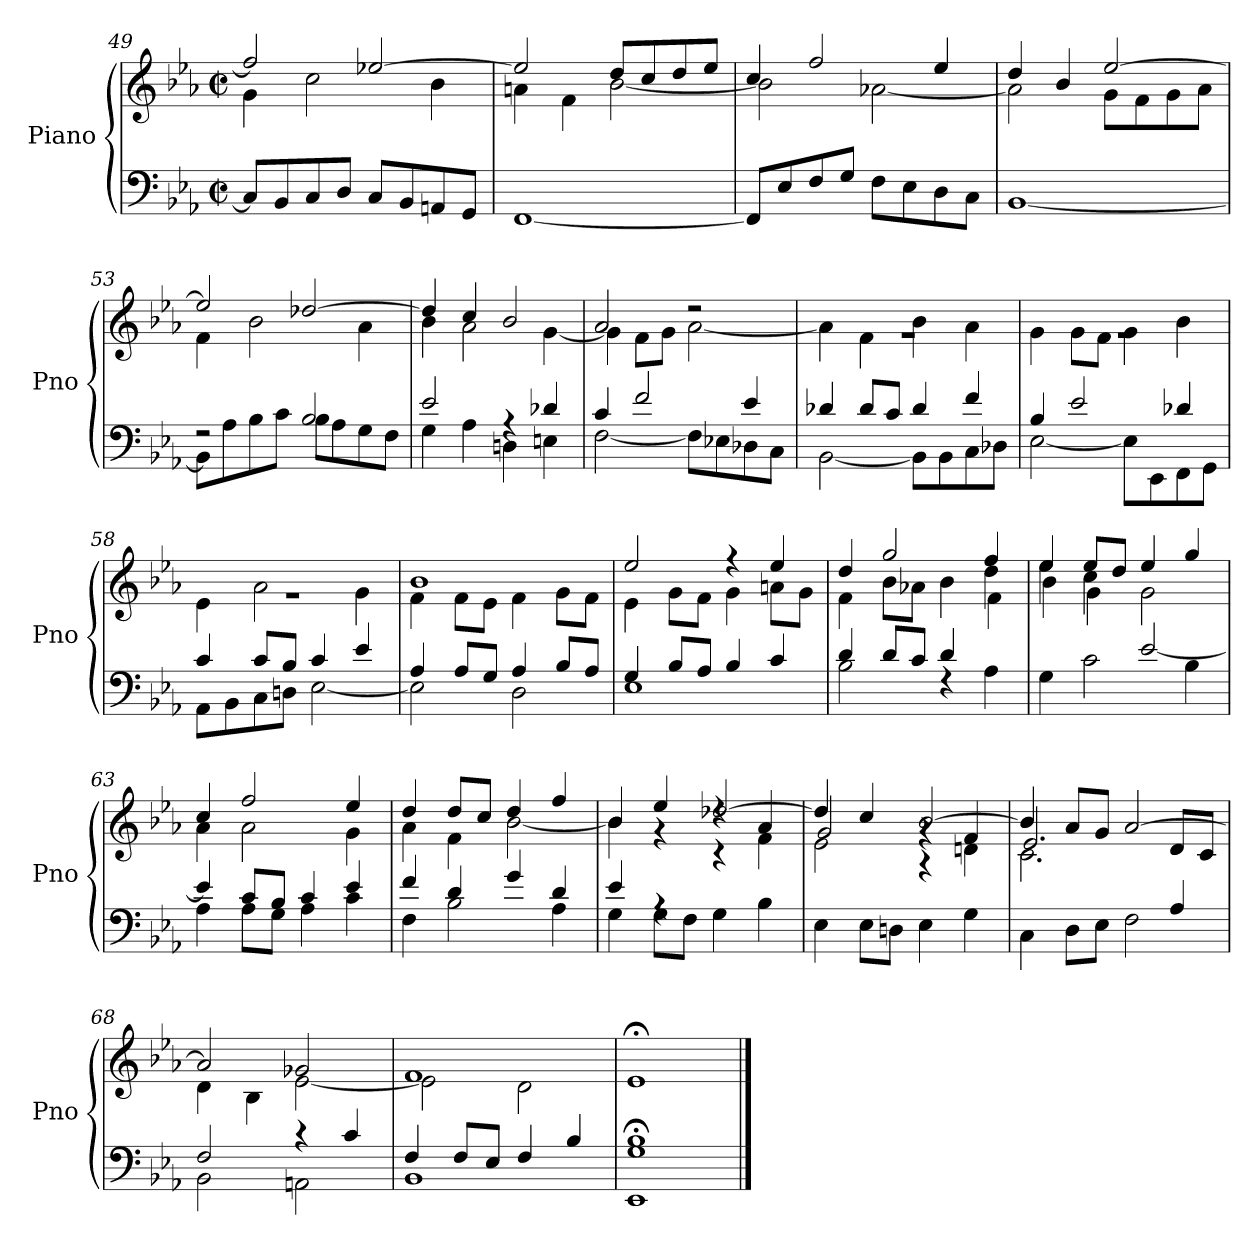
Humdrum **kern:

**kern	**kern
*part1	*part1
*staff2	*staff1
*I"Piano	*
*I'Pno	*
*clefF4	*clefG2
*k[b-e-a-]	*k[b-e-a-]
*M2/2	*M2/2
*met(c|)	*met(c|)
=49	=49
*	*^
8C/L]	2ff/]	4g\
8BB-/	.	.
8C/	.	2cc\
8D/J	.	.
8C/L	[2ee-X/	.
8BB-/	.	.
8AAn/	.	4b-\
8GG/J	.	.
=50	=50	=50
[1FF	2ee-/]	4an\
.	.	4f\
.	8dd/L	[2b-\
.	8cc/	.
.	8dd/	.
.	8ee-/J	.
=51	=51	=51
8FF/L]	4cc/	2b-\]
8E-/	.	.
8F/	2ff/	.
8G/J	.	.
8F\L	.	[2a-X\
8E-\	.	.
8D\	4ee-/	.
8C\J	.	.
!!LO:LB:g=z	!!
=52	=52	=52
[1BB-	4dd/	2a-\]
.	4b-/	.
.	[2ee-/	8g\L
.	.	8f\
.	.	8g\
.	.	8a-\J
=53	=53	=53
*^	*	*
2rF	8BB-\L]	2ee-/]	4f\
.	8A-\	.	.
.	8B-\	.	2b-\
.	8c\J	.	.
2B-/	8B-\L	[2dd-X/	.
.	8A-\	.	.
.	8G\	.	4a-\
.	8F\J	.	.
=54	=54	=54	=54
2e-/	4G\	4dd-/]	4b-\
.	4A-\	4cc/	2a-\
4rA	4Dn\	2b-/	.
4d-X/	4En\	.	[4g\
=55	=55	=55	=55
4c/	[2F\	2a-/	4g\]
2f/	.	.	8f\L
.	.	.	8g\J
.	8F\L]	2r	[2a-\
.	8E-X\	.	.
4e-/	8D-X\	.	.
.	8C\J	.	.
=56	=56	=56	=56
4d-X/	[2BB-\	1rg	4a-\]
8d-/L	.	.	4f\
8c/J	.	.	.
4d-/	8BB-\L]	.	4b-\
.	8BB-\	.	.
4f/	8C\	.	4a-\
.	8D-X\J	.	.
=57	=57	=57	=57
4B-/	[2E-\	1rg	4g\
2e-/	.	.	8g\L
.	.	.	8f\J
.	8E-\L]	.	4g\
.	8EE-\	.	.
4d-X/	8FF\	.	4b-\
.	8GG\J	.	.
!!LO:LB:g=z	!!
=58	=58	=58	=58
4c/	8AA-\L	1rg	4e-\
.	8BB-\	.	.
8c/L	8C\	.	2a-\
8B-/J	8Dn\J	.	.
4c/	[2E-\	.	.
4e-/	.	.	4g\
=59	=59	=59	=59
4A-/	2E-\]	1b-	4f\
8A-/L	.	.	8f\L
8G/J	.	.	8e-\J
4A-/	2D\	.	4f\
8B-/L	.	.	8g\L
8A-/J	.	.	8f\J
=60	=60	=60	=60
4G/	1E-	2ee-/	4e-\
8B-/L	.	.	8g\L
8A-/J	.	.	8f\J
4B-/	.	4r	4g\
4c/	.	4ee-/	8an\L
.	.	.	8g\J
=61	=61	=61	=61
*	*^	*	*^
2.ryy	4d/	2B-\	4dd/	4f\	2.ryy
.	8d/L	.	2gg/	8b-\L	.
.	8c/J	.	.	8a-X\J	.
.	4d/	4rF	.	4b-\	.
4ryy	4ryy	4A-\	4ff/	4dd\	4f\
=62	=62	=62	=62	=62	=62
2ryy	2ryy	4G\	4ee-/	4ee-\	4b-\
.	.	2c\	8ee-/L	4cc\	4g\
.	.	.	8dd/J	.	.
2ryy	[2e-/	.	4ee-/	2g\	2ryy
.	.	4B-\	4gg/	.	.
*	*v	*v	*	*	*
*	*	*	*v	*v
=63	=63	=63	=63
4e-/]	4A-\	4cc/	4a-\
8c/L	8A-\L	2ff/	2a-\
8B-/J	8G\J	.	.
4c/	4A-\	.	.
4e-/	4c\	4ee-/	4g\
!!LO:LB:g=z	!!
=64	=64	=64	=64
4f/	4F\	4dd/	4a-\
4d/	2B-\	8dd/L	4f\
.	.	8cc/J	.
4g/	.	4dd/	[2b-\
4d/	4A-\	4ff/	.
=65	=65	=65	=65
*	*^	*^	*^
2ryy	4e-/	4G\	4b-/	4b-\]	2ryy	2ryy
.	4rA	8G\L	4ee-/	4r	.	.
.	.	8F\J	.	.	.	.
2ryy	4G\	2ryy	[2dd-X/	4rdd	4rc	2ryy
.	4B-\	.	.	4a-/	4f\	.
*v	*v	*v	*	*	*	*
*	*	*	*v	*v
=66	=66	=66	=66
4E-\	4dd-/]	2g/	2e-\
8E-\L	4cc/	.	.
8Dn\J	.	.	.
4E-\	[2b-/	4rg	4rA
4G\	.	4f/	4dn\
=67	=67	=67	=67
*^	*	*	*^
*	*^	*	*	*	*
2.ryy	4C\	2.ryy	4b-/]	2.e-/	2.c\	2.ryy
.	8D\L	.	8a-/L	.	.	.
.	8E-\J	.	8g/J	.	.	.
.	2F\	.	[2a-/	.	.	.
4ryy	.	4A-/	.	8d/L	4ryy	4ryy
.	.	.	.	8c/J	.	.
*	*v	*v	*	*	*	*
*	*	*	*v	*v	*v
=68	=68	=68	=68
2F/	2BB-\	2a-/]	4d\
.	.	.	4B-\
4r	2AAn\	2g-X/	[2e-\
4c/	.	.	.
=69	=69	=69	=69
4F/	1BB-	1f	2e-\]
8F/L	.	.	.
8E-/J	.	.	.
4F/	.	.	2d\
4B-/	.	.	.
*v	*v	*	*
*	*v	*v
=70	=70
1EE-; 1G; 1B-;	1e-;<
==	==
*-	*-
